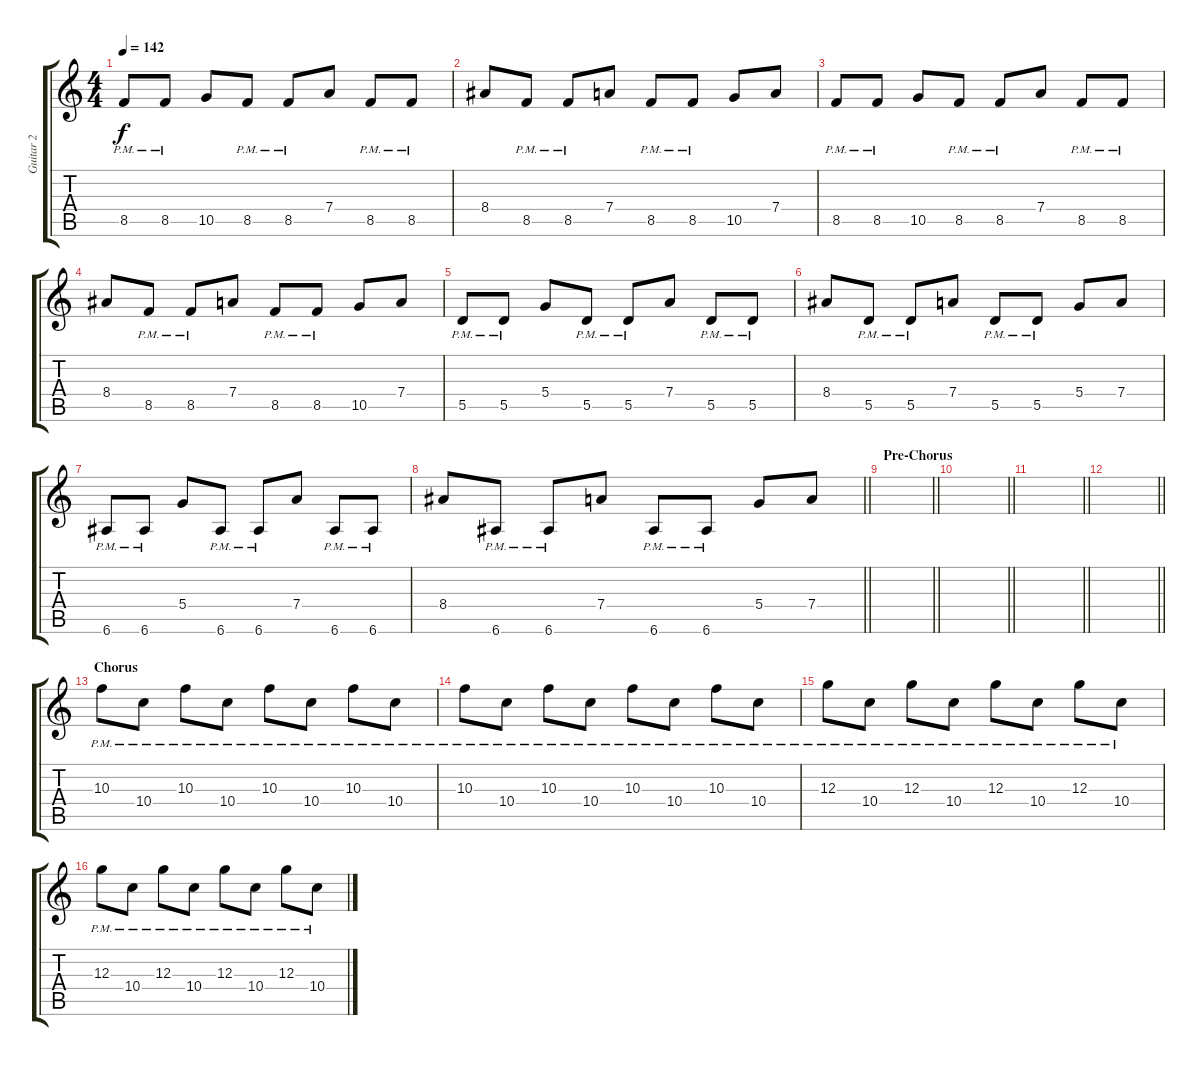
\track ("Guitar 2" "Guitar 2") {instrument electricguitarmuted}
\staff {score tabs}
\tuning (E4 B3 G3 D3 A2 E2) {hide}
\ts (4 4)
\tempo 142
\clef g2
\ks c
8.5{pm}.8{dy f} 8.5{pm}.8 10.5.8 8.5{pm}.8 8.5{pm}.8 7.4.8 8.5{pm}.8 8.5{pm}.8 |
8.4.8 8.5{pm}.8 8.5{pm}.8 7.4.8 8.5{pm}.8 8.5{pm}.8 10.5.8 7.4.8 |
8.5{pm}.8 8.5{pm}.8 10.5.8 8.5{pm}.8 8.5{pm}.8 7.4.8 8.5{pm}.8 8.5{pm}.8 |
8.4.8 8.5{pm}.8 8.5{pm}.8 7.4.8 8.5{pm}.8 8.5{pm}.8 10.5.8 7.4.8 |
5.5{pm}.8 5.5{pm}.8 5.4.8 5.5{pm}.8 5.5{pm}.8 7.4.8 5.5{pm}.8 5.5{pm}.8 |
8.4.8 5.5{pm}.8 5.5{pm}.8 7.4.8 5.5{pm}.8 5.5{pm}.8 5.4.8 7.4.8 |
6.6{pm}.8 6.6{pm}.8 5.4.8 6.6{pm}.8 6.6{pm}.8 7.4.8 6.6{pm}.8 6.6{pm}.8 |
\barLineRight lightlight
8.4.8 6.6{pm}.8 6.6{pm}.8 7.4.8 6.6{pm}.8 6.6{pm}.8 5.4.8 7.4.8 |
\section ("" "Pre-Chorus")
\barLineRight lightlight
|
\barLineRight lightlight
|
\barLineRight lightlight
|
\barLineRight lightlight
|
\section ("" "Chorus")
10.3{pm}.8{volume 12} 10.4{pm}.8 10.3{pm}.8 10.4{pm}.8 10.3{pm}.8 10.4{pm}.8 10.3{pm}.8 10.4{pm}.8 |
10.3{pm}.8 10.4{pm}.8 10.3{pm}.8 10.4{pm}.8 10.3{pm}.8 10.4{pm}.8 10.3{pm}.8 10.4{pm}.8 |
12.3{pm}.8 10.4{pm}.8 12.3{pm}.8 10.4{pm}.8 12.3{pm}.8 10.4{pm}.8 12.3{pm}.8 10.4{pm}.8 |
12.3{pm}.8 10.4{pm}.8 12.3{pm}.8 10.4{pm}.8 12.3{pm}.8 10.4{pm}.8 12.3{pm}.8 10.4{pm}.8
